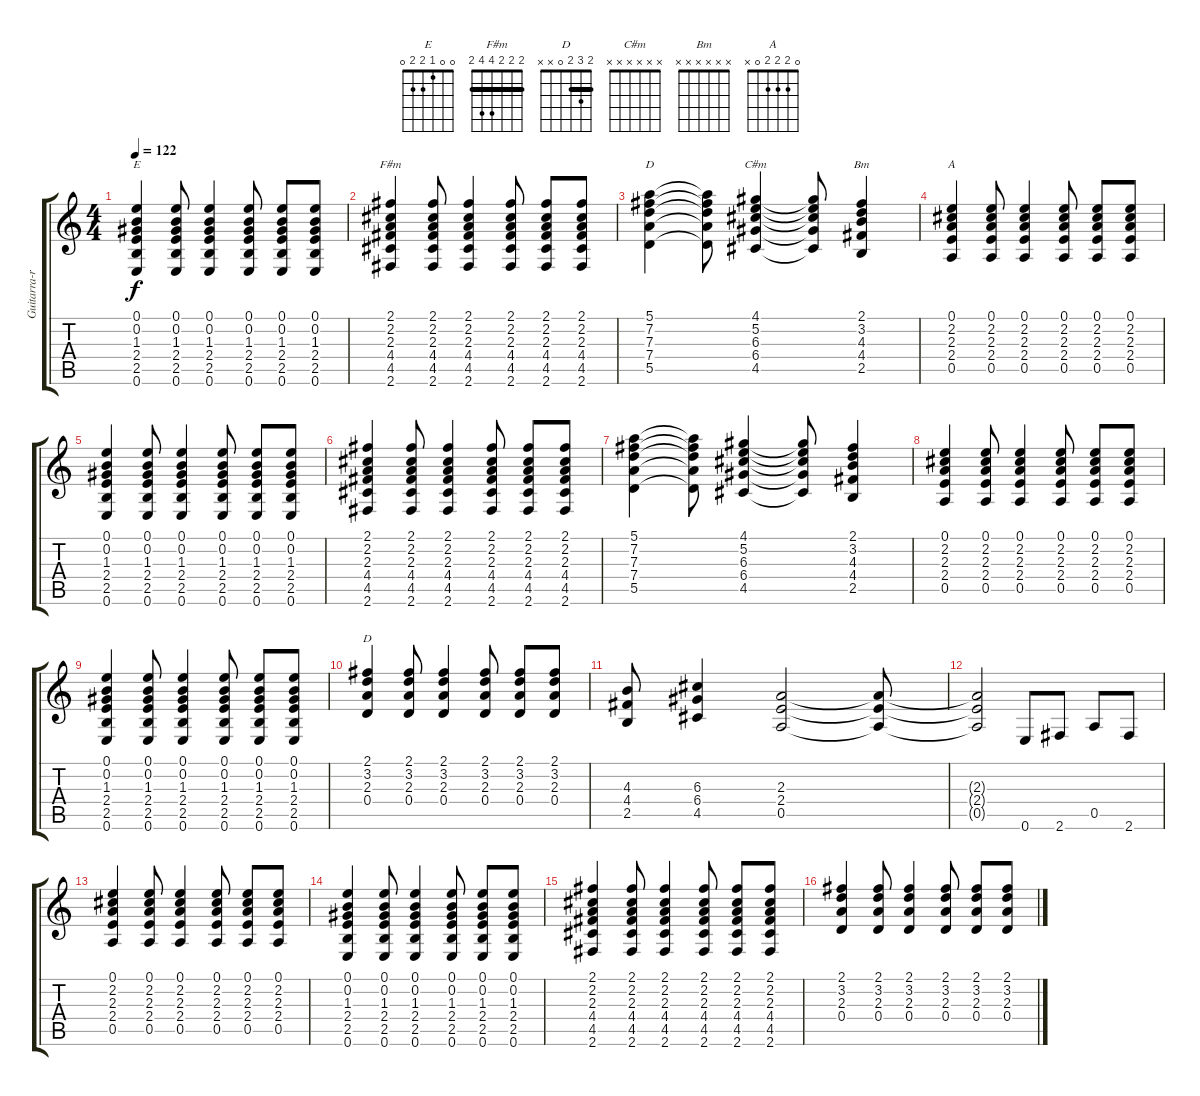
\track ("Guitarra-ritmica" "Guitarra-r") {instrument acousticguitarsteel}
\staff {score tabs}
\tuning (E4 B3 G3 D3 A2 E2) {hide}
\chord ("E" 0 0 1 2 2 0)
\chord ("F#m" 2 2 2 4 4 2) {barre 2}
\chord ("D" x x x x x x)
\chord ("C#m" x x x x x x)
\chord ("Bm" x x x x x x)
\chord ("A" 0 2 2 2 0 x)
\chord ("D" 2 3 2 0 x x) {barre 2}
\ts (4 4)
\tempo 122
\clef g2
\ks c
(0.1 0.2 1.3 2.4 2.5 0.6).4{ch "E" dy f} (0.1 0.2 1.3 2.4 2.5 0.6).8 (0.1 0.2 1.3 2.4 2.5 0.6).4 (0.1 0.2 1.3 2.4 2.5 0.6).8 (0.1 0.2 1.3 2.4 2.5 0.6).8 (0.1 0.2 1.3 2.4 2.5 0.6).8 |
(2.1 2.2 2.3 4.4 4.5 2.6).4{ch "F#m"} (2.1 2.2 2.3 4.4 4.5 2.6).8 (2.1 2.2 2.3 4.4 4.5 2.6).4 (2.1 2.2 2.3 4.4 4.5 2.6).8 (2.1 2.2 2.3 4.4 4.5 2.6).8 (2.1 2.2 2.3 4.4 4.5 2.6).8 |
(5.1 7.2 7.3 7.4 5.5).4{ch "D"} (5.1{t} 7.2{t} 7.3{t} 7.4{t} 5.5{t}).8 (4.1 5.2 6.3 6.4 4.5).4{ch "C#m"} (4.1{t} 5.2{t} 6.3{t} 6.4{t} 4.5{t}).8 (2.1 3.2 4.3 4.4 2.5).4{ch "Bm"} |
(0.1 2.2 2.3 2.4 0.5).4{ch "A"} (0.1 2.2 2.3 2.4 0.5).8 (0.1 2.2 2.3 2.4 0.5).4 (0.1 2.2 2.3 2.4 0.5).8 (0.1 2.2 2.3 2.4 0.5).8 (0.1 2.2 2.3 2.4 0.5).8 |
(0.1 0.2 1.3 2.4 2.5 0.6).4 (0.1 0.2 1.3 2.4 2.5 0.6).8 (0.1 0.2 1.3 2.4 2.5 0.6).4 (0.1 0.2 1.3 2.4 2.5 0.6).8 (0.1 0.2 1.3 2.4 2.5 0.6).8 (0.1 0.2 1.3 2.4 2.5 0.6).8 |
(2.1 2.2 2.3 4.4 4.5 2.6).4 (2.1 2.2 2.3 4.4 4.5 2.6).8 (2.1 2.2 2.3 4.4 4.5 2.6).4 (2.1 2.2 2.3 4.4 4.5 2.6).8 (2.1 2.2 2.3 4.4 4.5 2.6).8 (2.1 2.2 2.3 4.4 4.5 2.6).8 |
(5.1 7.2 7.3 7.4 5.5).4 (5.1{t} 7.2{t} 7.3{t} 7.4{t} 5.5{t}).8 (4.1 5.2 6.3 6.4 4.5).4 (4.1{t} 5.2{t} 6.3{t} 6.4{t} 4.5{t}).8 (2.1 3.2 4.3 4.4 2.5).4 |
(0.1 2.2 2.3 2.4 0.5).4 (0.1 2.2 2.3 2.4 0.5).8 (0.1 2.2 2.3 2.4 0.5).4 (0.1 2.2 2.3 2.4 0.5).8 (0.1 2.2 2.3 2.4 0.5).8 (0.1 2.2 2.3 2.4 0.5).8 |
(0.1 0.2 1.3 2.4 2.5 0.6).4 (0.1 0.2 1.3 2.4 2.5 0.6).8 (0.1 0.2 1.3 2.4 2.5 0.6).4 (0.1 0.2 1.3 2.4 2.5 0.6).8 (0.1 0.2 1.3 2.4 2.5 0.6).8 (0.1 0.2 1.3 2.4 2.5 0.6).8 |
(2.1 3.2 2.3 0.4).4{ch "D"} (2.1 3.2 2.3 0.4).8 (2.1 3.2 2.3 0.4).4 (2.1 3.2 2.3 0.4).8 (2.1 3.2 2.3 0.4).8 (2.1 3.2 2.3 0.4).8 |
(4.3 4.4 2.5).8 (6.3 6.4 4.5).4 (2.3 2.4 0.5).2 (2.3{t} 2.4{t} 0.5{t}).8 |
(2.3{t} 2.4{t} 0.5{t}).2 0.6.8 2.6.8 0.5.8 2.6.8 |
(0.1 2.2 2.3 2.4 0.5).4 (0.1 2.2 2.3 2.4 0.5).8 (0.1 2.2 2.3 2.4 0.5).4 (0.1 2.2 2.3 2.4 0.5).8 (0.1 2.2 2.3 2.4 0.5).8 (0.1 2.2 2.3 2.4 0.5).8 |
(0.1 0.2 1.3 2.4 2.5 0.6).4 (0.1 0.2 1.3 2.4 2.5 0.6).8 (0.1 0.2 1.3 2.4 2.5 0.6).4 (0.1 0.2 1.3 2.4 2.5 0.6).8 (0.1 0.2 1.3 2.4 2.5 0.6).8 (0.1 0.2 1.3 2.4 2.5 0.6).8 |
(2.1 2.2 2.3 4.4 4.5 2.6).4 (2.1 2.2 2.3 4.4 4.5 2.6).8 (2.1 2.2 2.3 4.4 4.5 2.6).4 (2.1 2.2 2.3 4.4 4.5 2.6).8 (2.1 2.2 2.3 4.4 4.5 2.6).8 (2.1 2.2 2.3 4.4 4.5 2.6).8 |
(2.1 3.2 2.3 0.4).4 (2.1 3.2 2.3 0.4).8 (2.1 3.2 2.3 0.4).4 (2.1 3.2 2.3 0.4).8 (2.1 3.2 2.3 0.4).8 (2.1 3.2 2.3 0.4).8
